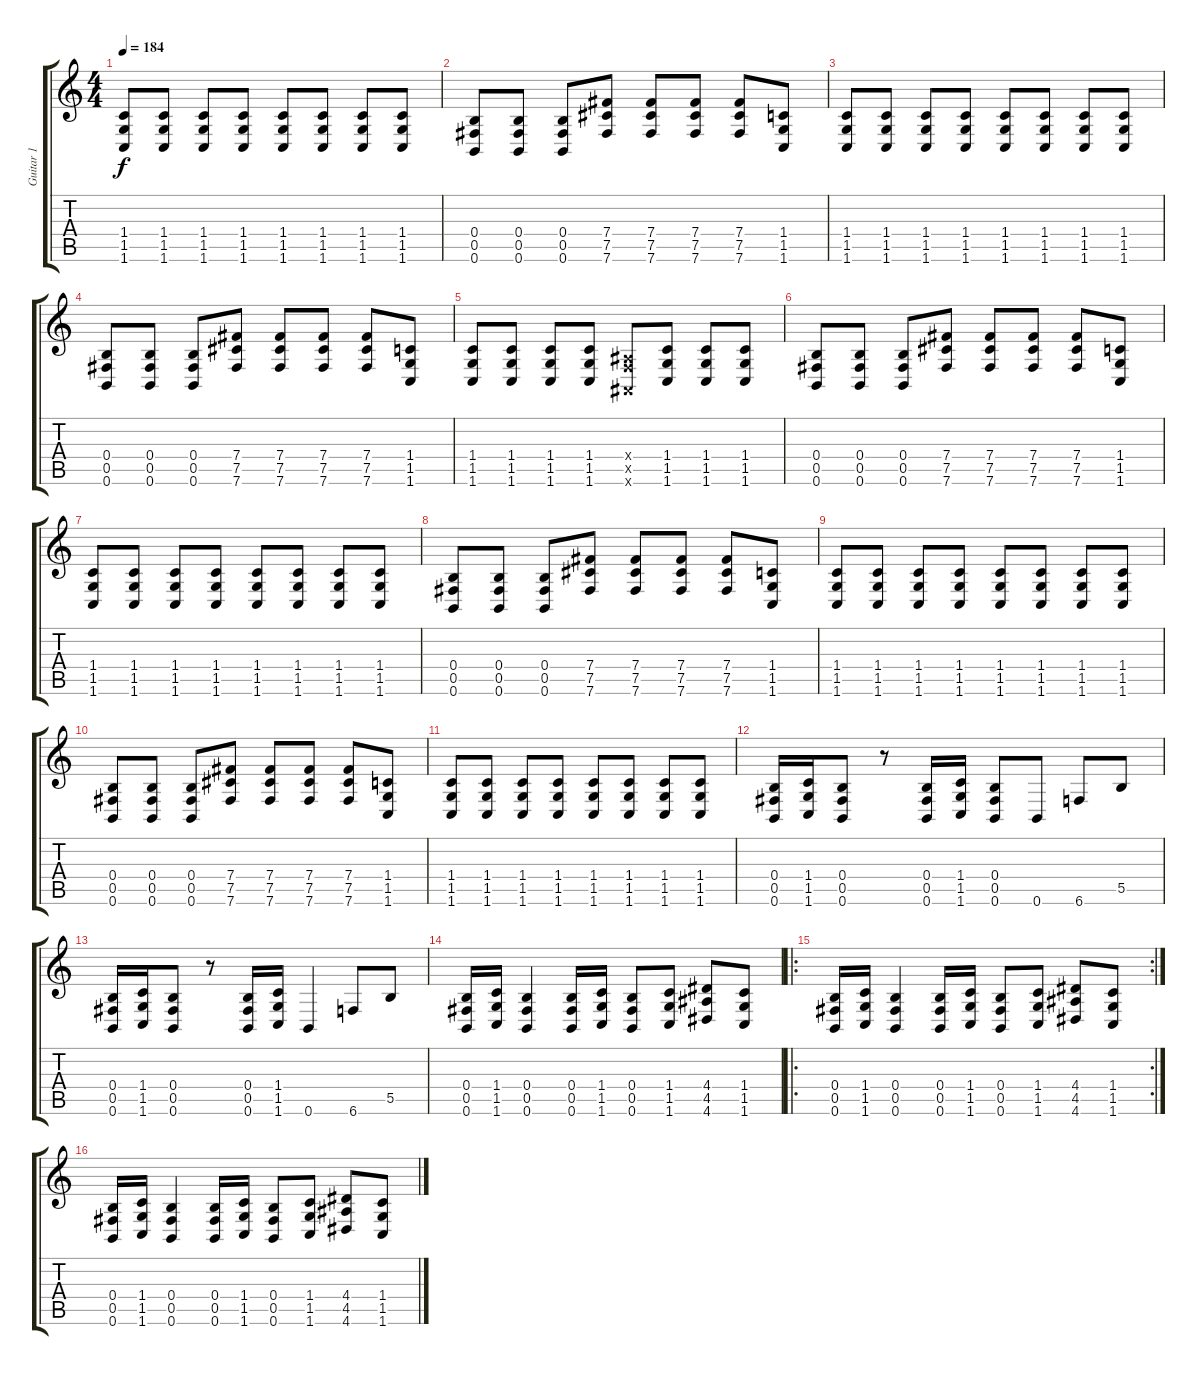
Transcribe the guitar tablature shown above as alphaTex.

\track ("Guitar 1" "Guitar 1") {instrument distortionguitar}
\staff {score tabs}
\tuning (Db4 Ab3 E3 B2 Gb2 B1) {hide}
\ts (4 4)
\tempo 184
\clef g2
\ks c
(1.4 1.5 1.6).8{dy f} (1.4 1.5 1.6).8 (1.4 1.5 1.6).8 (1.4 1.5 1.6).8 (1.4 1.5 1.6).8 (1.4 1.5 1.6).8 (1.4 1.5 1.6).8 (1.4 1.5 1.6).8 |
(0.4 0.5 0.6).8 (0.4 0.5 0.6).8 (0.4 0.5 0.6).8 (7.4 7.5 7.6).8 (7.4 7.5 7.6).8 (7.4 7.5 7.6).8 (7.4 7.5 7.6).8 (1.4 1.5 1.6).8 |
(1.4 1.5 1.6).8 (1.4 1.5 1.6).8 (1.4 1.5 1.6).8 (1.4 1.5 1.6).8 (1.4 1.5 1.6).8 (1.4 1.5 1.6).8 (1.4 1.5 1.6).8 (1.4 1.5 1.6).8 |
(0.4 0.5 0.6).8 (0.4 0.5 0.6).8 (0.4 0.5 0.6).8 (7.4 7.5 7.6).8 (7.4 7.5 7.6).8 (7.4 7.5 7.6).8 (7.4 7.5 7.6).8 (1.4 1.5 1.6).8 |
(1.4 1.5 1.6).8 (1.4 1.5 1.6).8 (1.4 1.5 1.6).8 (1.4 1.5 1.6).8 (-1.4{x} -1.5{x} -1.6{x}).8 (1.4 1.5 1.6).8 (1.4 1.5 1.6).8 (1.4 1.5 1.6).8 |
(0.4 0.5 0.6).8 (0.4 0.5 0.6).8 (0.4 0.5 0.6).8 (7.4 7.5 7.6).8 (7.4 7.5 7.6).8 (7.4 7.5 7.6).8 (7.4 7.5 7.6).8 (1.4 1.5 1.6).8 |
(1.4 1.5 1.6).8 (1.4 1.5 1.6).8 (1.4 1.5 1.6).8 (1.4 1.5 1.6).8 (1.4 1.5 1.6).8 (1.4 1.5 1.6).8 (1.4 1.5 1.6).8 (1.4 1.5 1.6).8 |
(0.4 0.5 0.6).8 (0.4 0.5 0.6).8 (0.4 0.5 0.6).8 (7.4 7.5 7.6).8 (7.4 7.5 7.6).8 (7.4 7.5 7.6).8 (7.4 7.5 7.6).8 (1.4 1.5 1.6).8 |
(1.4 1.5 1.6).8 (1.4 1.5 1.6).8 (1.4 1.5 1.6).8 (1.4 1.5 1.6).8 (1.4 1.5 1.6).8 (1.4 1.5 1.6).8 (1.4 1.5 1.6).8 (1.4 1.5 1.6).8 |
(0.4 0.5 0.6).8 (0.4 0.5 0.6).8 (0.4 0.5 0.6).8 (7.4 7.5 7.6).8 (7.4 7.5 7.6).8 (7.4 7.5 7.6).8 (7.4 7.5 7.6).8 (1.4 1.5 1.6).8 |
(1.4 1.5 1.6).8 (1.4 1.5 1.6).8 (1.4 1.5 1.6).8 (1.4 1.5 1.6).8 (1.4 1.5 1.6).8 (1.4 1.5 1.6).8 (1.4 1.5 1.6).8 (1.4 1.5 1.6).8 |
(0.4 0.5 0.6).16 (1.4 1.5 1.6).16 (0.4 0.5 0.6).8 r.8 (0.4 0.5 0.6).16 (1.4 1.5 1.6).16 (0.4 0.5 0.6).8 0.6.8 6.6.8 5.5.8 |
(0.4 0.5 0.6).16 (1.4 1.5 1.6).16 (0.4 0.5 0.6).8 r.8 (0.4 0.5 0.6).16 (1.4 1.5 1.6).16 0.6.4 6.6.8 5.5.8 |
(0.4 0.5 0.6).16 (1.4 1.5 1.6).16 (0.4 0.5 0.6).4 (0.4 0.5 0.6).16 (1.4 1.5 1.6).16 (0.4 0.5 0.6).8 (1.4 1.5 1.6).8 (4.4 4.5 4.6).8 (1.4 1.5 1.6).8 |
\ro
\rc 2
(0.4 0.5 0.6).16 (1.4 1.5 1.6).16 (0.4 0.5 0.6).4 (0.4 0.5 0.6).16 (1.4 1.5 1.6).16 (0.4 0.5 0.6).8 (1.4 1.5 1.6).8 (4.4 4.5 4.6).8 (1.4 1.5 1.6).8 |
(0.4 0.5 0.6).16 (1.4 1.5 1.6).16 (0.4 0.5 0.6).4 (0.4 0.5 0.6).16 (1.4 1.5 1.6).16 (0.4 0.5 0.6).8 (1.4 1.5 1.6).8 (4.4 4.5 4.6).8 (1.4 1.5 1.6).8
